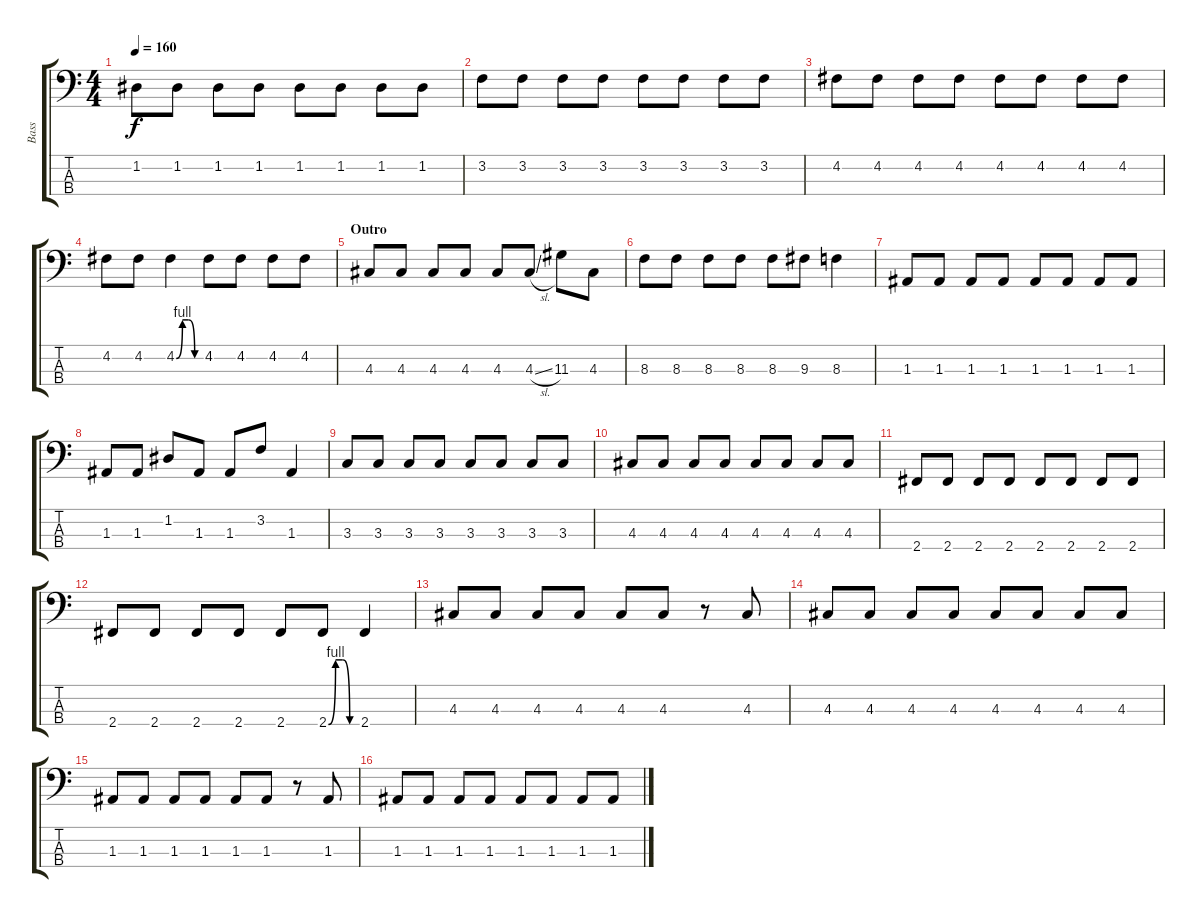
\track ("Bass" "Bass") {instrument electricbassfinger}
\staff {score tabs}
\tuning (G2 D2 A1 E1) {hide}
\ts (4 4)
\tempo 160
\clef f4
\ks c
1.2.8{dy f} 1.2.8 1.2.8 1.2.8 1.2.8 1.2.8 1.2.8 1.2.8 |
3.2.8 3.2.8 3.2.8 3.2.8 3.2.8 3.2.8 3.2.8 3.2.8 |
4.2.8 4.2.8 4.2.8 4.2.8 4.2.8 4.2.8 4.2.8 4.2.8 |
4.2.8 4.2.8 4.2{be (custom 0 0 15 4 30 4 45 0 60 0)}.4 4.2.8 4.2.8 4.2.8 4.2.8 |
\section ("" "Outro")
4.3.8 4.3.8 4.3.8 4.3.8 4.3.8 4.3{sl}.8 11.3.8 4.3.8 |
8.3.8 8.3.8 8.3.8 8.3.8 8.3.8 9.3.8 8.3.4 |
1.3.8 1.3.8 1.3.8 1.3.8 1.3.8 1.3.8 1.3.8 1.3.8 |
1.3.8 1.3.8 1.2.8 1.3.8 1.3.8 3.2.8 1.3.4 |
3.3.8 3.3.8 3.3.8 3.3.8 3.3.8 3.3.8 3.3.8 3.3.8 |
4.3.8 4.3.8 4.3.8 4.3.8 4.3.8 4.3.8 4.3.8 4.3.8 |
2.4.8 2.4.8 2.4.8 2.4.8 2.4.8 2.4.8 2.4.8 2.4.8 |
2.4.8 2.4.8 2.4.8 2.4.8 2.4.8 2.4{be (custom 0 0 15 4 30 4 45 0 60 0)}.8 2.4.4 |
4.3.8 4.3.8 4.3.8 4.3.8 4.3.8 4.3.8 r.8 4.3.8 |
4.3.8 4.3.8 4.3.8 4.3.8 4.3.8 4.3.8 4.3.8 4.3.8 |
1.3.8 1.3.8 1.3.8 1.3.8 1.3.8 1.3.8 r.8 1.3.8 |
1.3.8 1.3.8 1.3.8 1.3.8 1.3.8 1.3.8 1.3.8 1.3.8
